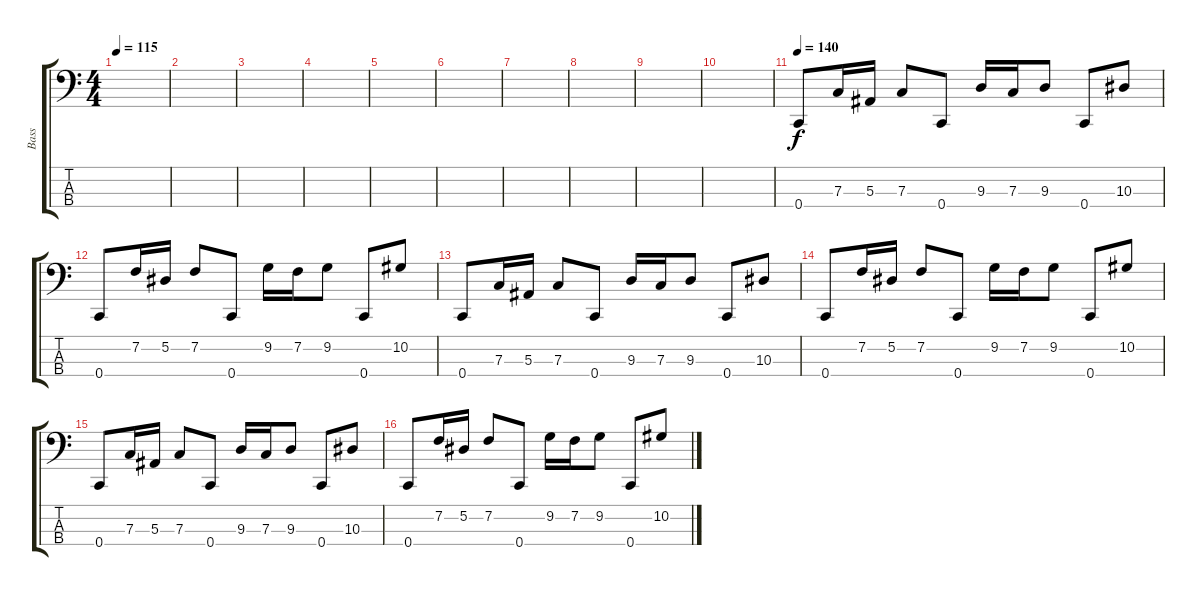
\track ("Bass" "Bass") {instrument electricbassfinger}
\staff {score tabs}
\tuning (Eb2 Bb1 F1 C1) {hide}
\ts (4 4)
\tempo 115
\clef f4
\ks c
|
|
|
|
|
|
|
|
|
|
\tempo 140
0.4.8 7.3.16 5.3.16 7.3.8 0.4.8 9.3.16 7.3.16 9.3.8 0.4.8 10.3.8 |
0.4.8 7.2.16 5.2.16 7.2.8 0.4.8 9.2.16 7.2.16 9.2.8 0.4.8 10.2.8 |
0.4.8 7.3.16 5.3.16 7.3.8 0.4.8 9.3.16 7.3.16 9.3.8 0.4.8 10.3.8 |
0.4.8 7.2.16 5.2.16 7.2.8 0.4.8 9.2.16 7.2.16 9.2.8 0.4.8 10.2.8 |
0.4.8 7.3.16 5.3.16 7.3.8 0.4.8 9.3.16 7.3.16 9.3.8 0.4.8 10.3.8 |
0.4.8 7.2.16 5.2.16 7.2.8 0.4.8 9.2.16 7.2.16 9.2.8 0.4.8 10.2.8
